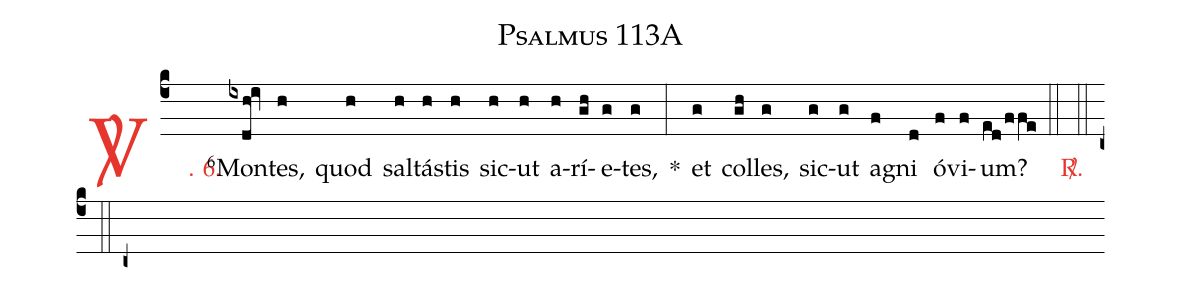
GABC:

name: Psalmus 113A;
%%
(c4)

<c><sp>V/</sp>. 6.</c>() <v>\VSup{6}</v>Mon(ixdh!iv)tes,(h) quod(h) sal(h)tá(h)stis(h) sic(h)ut(h) a(h)rí(gh)e(g)tes,(g) *(:) et(g) col(gh)les,(g) sic(g)ut(g) a(f)gni(d) ó(f)vi(f)um?(ed/ffe)

(::)

<c><sp>R/</sp>.</c>(::)

(::)

(c+)
